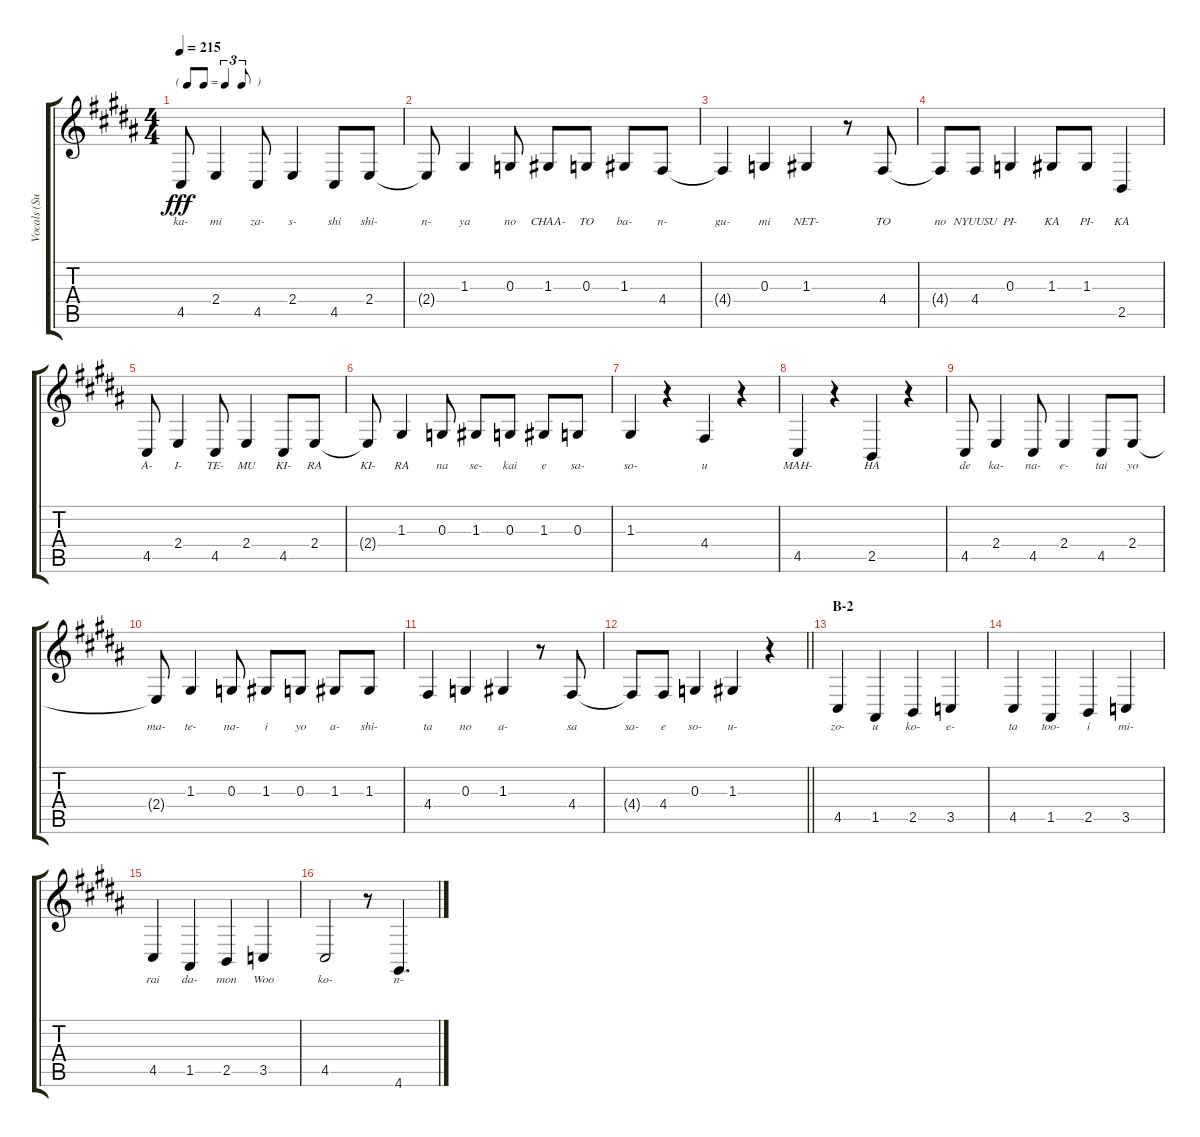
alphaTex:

\track ("Vocals (Suzuki Jun)" "Vocals (Su") {instrument altosax}
\staff {score tabs}
\tuning (E4 B3 G3 D3 A2 E2) {hide}
\ts (4 4)
\tf triplet8th
\tempo 215
\clef g2
\ks b
4.5.8{lyrics (0 "ka-") lyrics (1 "") lyrics (2 "") lyrics (3 "") lyrics (4 "") dy fff} 2.4.4{lyrics (0 "mi") lyrics (1 "") lyrics (2 "") lyrics (3 "") lyrics (4 "")} 4.5.8{lyrics (0 "za-") lyrics (1 "") lyrics (2 "") lyrics (3 "") lyrics (4 "")} 2.4.4{lyrics (0 "s-") lyrics (1 "") lyrics (2 "") lyrics (3 "") lyrics (4 "")} 4.5.8{lyrics (0 "shi") lyrics (1 "") lyrics (2 "") lyrics (3 "") lyrics (4 "")} 2.4.8{lyrics (0 "shi-") lyrics (1 "") lyrics (2 "") lyrics (3 "") lyrics (4 "")} |
2.4{t}.8{lyrics (0 "n-") lyrics (1 "") lyrics (2 "") lyrics (3 "") lyrics (4 "")} 1.3.4{lyrics (0 "ya") lyrics (1 "") lyrics (2 "") lyrics (3 "") lyrics (4 "")} 0.3.8{lyrics (0 "no") lyrics (1 "") lyrics (2 "") lyrics (3 "") lyrics (4 "")} 1.3.8{lyrics (0 "CHAA-") lyrics (1 "") lyrics (2 "") lyrics (3 "") lyrics (4 "")} 0.3.8{lyrics (0 "TO") lyrics (1 "") lyrics (2 "") lyrics (3 "") lyrics (4 "")} 1.3.8{lyrics (0 "ba-") lyrics (1 "") lyrics (2 "") lyrics (3 "") lyrics (4 "")} 4.4.8{lyrics (0 "n-") lyrics (1 "") lyrics (2 "") lyrics (3 "") lyrics (4 "")} |
4.4{t}.4{lyrics (0 "gu-") lyrics (1 "") lyrics (2 "") lyrics (3 "") lyrics (4 "")} 0.3.4{lyrics (0 "mi") lyrics (1 "") lyrics (2 "") lyrics (3 "") lyrics (4 "")} 1.3.4{lyrics (0 "NET-") lyrics (1 "") lyrics (2 "") lyrics (3 "") lyrics (4 "")} r.8 4.4.8{lyrics (0 "TO") lyrics (1 "") lyrics (2 "") lyrics (3 "") lyrics (4 "")} |
4.4{t}.8{lyrics (0 "no") lyrics (1 "") lyrics (2 "") lyrics (3 "") lyrics (4 "")} 4.4.8{lyrics (0 "NYUUSU") lyrics (1 "") lyrics (2 "") lyrics (3 "") lyrics (4 "")} 0.3.4{lyrics (0 "PI-") lyrics (1 "") lyrics (2 "") lyrics (3 "") lyrics (4 "")} 1.3.8{lyrics (0 "KA") lyrics (1 "") lyrics (2 "") lyrics (3 "") lyrics (4 "")} 1.3.8{lyrics (0 "PI-") lyrics (1 "") lyrics (2 "") lyrics (3 "") lyrics (4 "")} 2.5.4{lyrics (0 "KA") lyrics (1 "") lyrics (2 "") lyrics (3 "") lyrics (4 "")} |
4.5.8{lyrics (0 "A-") lyrics (1 "") lyrics (2 "") lyrics (3 "") lyrics (4 "")} 2.4.4{lyrics (0 "I-") lyrics (1 "") lyrics (2 "") lyrics (3 "") lyrics (4 "")} 4.5.8{lyrics (0 "TE-") lyrics (1 "") lyrics (2 "") lyrics (3 "") lyrics (4 "")} 2.4.4{lyrics (0 "MU") lyrics (1 "") lyrics (2 "") lyrics (3 "") lyrics (4 "")} 4.5.8{lyrics (0 "KI-") lyrics (1 "") lyrics (2 "") lyrics (3 "") lyrics (4 "")} 2.4.8{lyrics (0 "RA") lyrics (1 "") lyrics (2 "") lyrics (3 "") lyrics (4 "")} |
2.4{t}.8{lyrics (0 "KI-") lyrics (1 "") lyrics (2 "") lyrics (3 "") lyrics (4 "")} 1.3.4{lyrics (0 "RA") lyrics (1 "") lyrics (2 "") lyrics (3 "") lyrics (4 "")} 0.3.8{lyrics (0 "na") lyrics (1 "") lyrics (2 "") lyrics (3 "") lyrics (4 "")} 1.3.8{lyrics (0 "se-") lyrics (1 "") lyrics (2 "") lyrics (3 "") lyrics (4 "")} 0.3.8{lyrics (0 "kai") lyrics (1 "") lyrics (2 "") lyrics (3 "") lyrics (4 "")} 1.3.8{lyrics (0 "e") lyrics (1 "") lyrics (2 "") lyrics (3 "") lyrics (4 "")} 0.3.8{lyrics (0 "sa-") lyrics (1 "") lyrics (2 "") lyrics (3 "") lyrics (4 "")} |
1.3.4{lyrics (0 "so-") lyrics (1 "") lyrics (2 "") lyrics (3 "") lyrics (4 "")} r.4 4.4.4{lyrics (0 "u") lyrics (1 "") lyrics (2 "") lyrics (3 "") lyrics (4 "")} r.4 |
4.5.4{lyrics (0 "MAH-") lyrics (1 "") lyrics (2 "") lyrics (3 "") lyrics (4 "")} r.4 2.5.4{lyrics (0 "HA") lyrics (1 "") lyrics (2 "") lyrics (3 "") lyrics (4 "")} r.4 |
4.5.8{lyrics (0 "de") lyrics (1 "") lyrics (2 "") lyrics (3 "") lyrics (4 "")} 2.4.4{lyrics (0 "ka-") lyrics (1 "") lyrics (2 "") lyrics (3 "") lyrics (4 "")} 4.5.8{lyrics (0 "na-") lyrics (1 "") lyrics (2 "") lyrics (3 "") lyrics (4 "")} 2.4.4{lyrics (0 "e-") lyrics (1 "") lyrics (2 "") lyrics (3 "") lyrics (4 "")} 4.5.8{lyrics (0 "tai") lyrics (1 "") lyrics (2 "") lyrics (3 "") lyrics (4 "")} 2.4.8{lyrics (0 "yo") lyrics (1 "") lyrics (2 "") lyrics (3 "") lyrics (4 "")} |
2.4{t}.8{lyrics (0 "ma-") lyrics (1 "") lyrics (2 "") lyrics (3 "") lyrics (4 "")} 1.3.4{lyrics (0 "te-") lyrics (1 "") lyrics (2 "") lyrics (3 "") lyrics (4 "")} 0.3.8{lyrics (0 "na-") lyrics (1 "") lyrics (2 "") lyrics (3 "") lyrics (4 "")} 1.3.8{lyrics (0 "i") lyrics (1 "") lyrics (2 "") lyrics (3 "") lyrics (4 "")} 0.3.8{lyrics (0 "yo") lyrics (1 "") lyrics (2 "") lyrics (3 "") lyrics (4 "")} 1.3.8{lyrics (0 "a-") lyrics (1 "") lyrics (2 "") lyrics (3 "") lyrics (4 "")} 1.3.8{lyrics (0 "shi-") lyrics (1 "") lyrics (2 "") lyrics (3 "") lyrics (4 "")} |
4.4.4{lyrics (0 "ta") lyrics (1 "") lyrics (2 "") lyrics (3 "") lyrics (4 "")} 0.3.4{lyrics (0 "no") lyrics (1 "") lyrics (2 "") lyrics (3 "") lyrics (4 "")} 1.3.4{lyrics (0 "a-") lyrics (1 "") lyrics (2 "") lyrics (3 "") lyrics (4 "")} r.8 4.4.8{lyrics (0 "sa") lyrics (1 "") lyrics (2 "") lyrics (3 "") lyrics (4 "")} |
\barLineRight lightlight
4.4{t}.8{lyrics (0 "sa-") lyrics (1 "") lyrics (2 "") lyrics (3 "") lyrics (4 "")} 4.4.8{lyrics (0 "e") lyrics (1 "") lyrics (2 "") lyrics (3 "") lyrics (4 "")} 0.3.4{lyrics (0 "so-") lyrics (1 "") lyrics (2 "") lyrics (3 "") lyrics (4 "")} 1.3.4{lyrics (0 "u-") lyrics (1 "") lyrics (2 "") lyrics (3 "") lyrics (4 "")} r.4 |
\section ("" "B-2")
4.5.4{lyrics (0 "zo-") lyrics (1 "") lyrics (2 "") lyrics (3 "") lyrics (4 "")} 1.5.4{lyrics (0 "u") lyrics (1 "") lyrics (2 "") lyrics (3 "") lyrics (4 "")} 2.5.4{lyrics (0 "ko-") lyrics (1 "") lyrics (2 "") lyrics (3 "") lyrics (4 "")} 3.5.4{lyrics (0 "e-") lyrics (1 "") lyrics (2 "") lyrics (3 "") lyrics (4 "")} |
4.5.4{lyrics (0 "ta") lyrics (1 "") lyrics (2 "") lyrics (3 "") lyrics (4 "")} 1.5.4{lyrics (0 "too-") lyrics (1 "") lyrics (2 "") lyrics (3 "") lyrics (4 "")} 2.5.4{lyrics (0 "i") lyrics (1 "") lyrics (2 "") lyrics (3 "") lyrics (4 "")} 3.5.4{lyrics (0 "mi-") lyrics (1 "") lyrics (2 "") lyrics (3 "") lyrics (4 "")} |
4.5.4{lyrics (0 "rai") lyrics (1 "") lyrics (2 "") lyrics (3 "") lyrics (4 "")} 1.5.4{lyrics (0 "da-") lyrics (1 "") lyrics (2 "") lyrics (3 "") lyrics (4 "")} 2.5.4{lyrics (0 "mon") lyrics (1 "") lyrics (2 "") lyrics (3 "") lyrics (4 "")} 3.5.4{lyrics (0 "Woo") lyrics (1 "") lyrics (2 "") lyrics (3 "") lyrics (4 "")} |
4.5.2{lyrics (0 "ko-") lyrics (1 "") lyrics (2 "") lyrics (3 "") lyrics (4 "")} r.8 4.6.4{d lyrics (0 "n-") lyrics (1 "") lyrics (2 "") lyrics (3 "") lyrics (4 "")}
